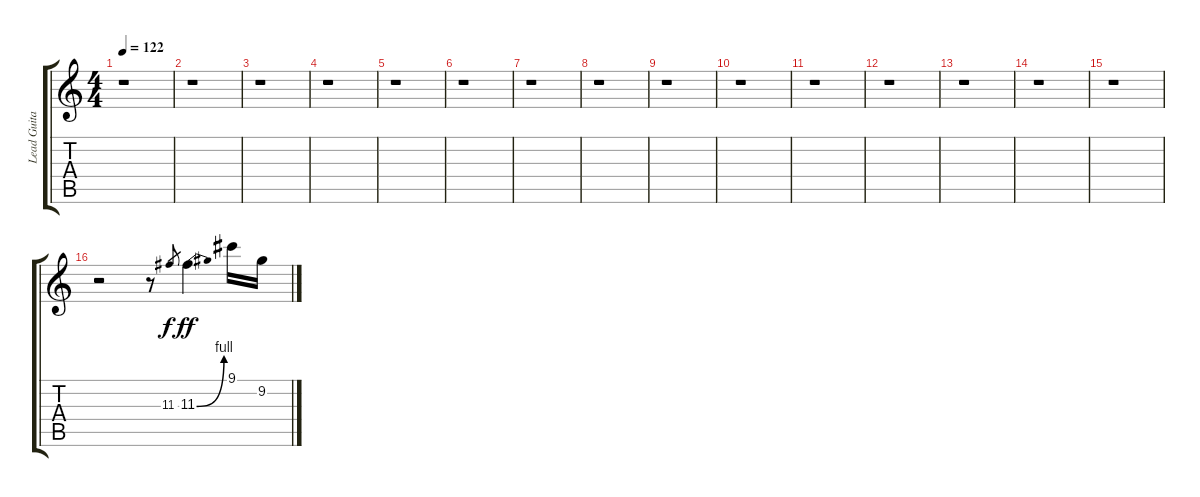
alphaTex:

\track ("Lead Guitar" "Lead Guita") {instrument overdrivenguitar}
\staff {score tabs}
\tuning (E4 B3 G3 D3 A2 E2) {hide}
\ts (4 4)
\tempo 122
\clef g2
\ks c
r.1{dy f} |
r.1 |
r.1 |
r.1 |
r.1 |
r.1 |
r.1 |
r.1 |
r.1 |
r.1 |
r.1 |
r.1 |
r.1 |
r.1 |
r.1 |
r.2 r.8 11.3.8{gr} 11.3{be (bend 0 0 60 4)}.4{dy ff} 9.1.16 9.2.16
